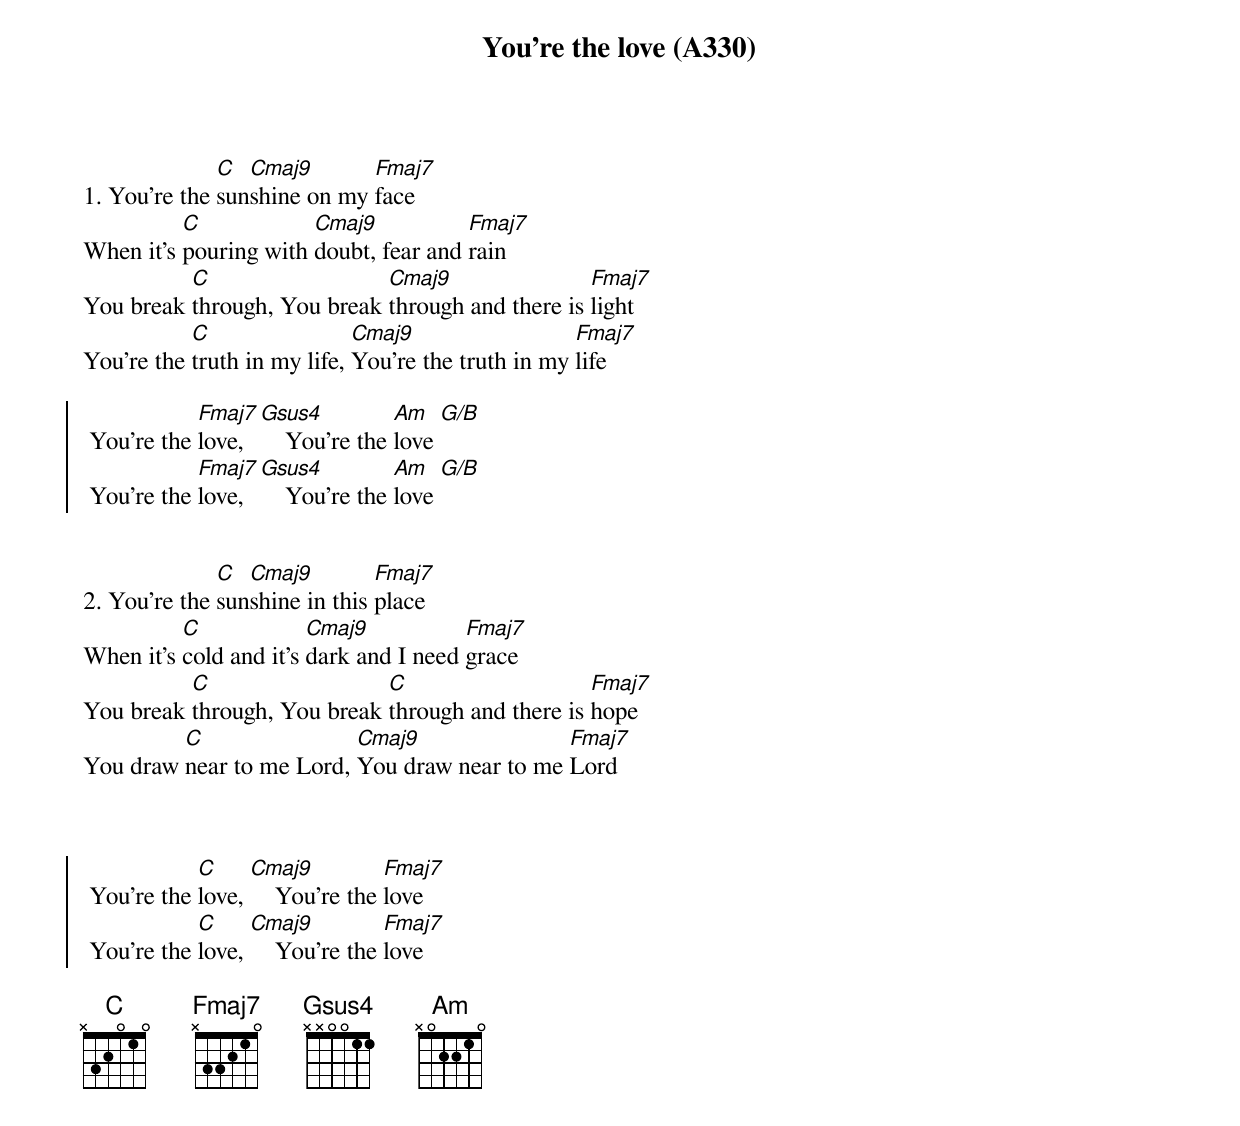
{title: You're the love (A330)}
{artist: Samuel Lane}

1. You’re the [C]sun[Cmaj9]shine on my [Fmaj7]face
When it’s [C]pouring with [Cmaj9]doubt, fear and [Fmaj7]rain
You break [C]through, You break [Cmaj9]through and there is [Fmaj7]light
You’re the [C]truth in my life, [Cmaj9]You’re the truth in my [Fmaj7]life

{soc}
 You’re the [Fmaj7]love, [Gsus4]    You’re the [Am]love [G/B]
 You’re the [Fmaj7]love, [Gsus4]    You’re the [Am]love [G/B]
 {eoc}


2. You’re the [C]sun[Cmaj9]shine in this [Fmaj7]place
When it’s [C]cold and it’s [Cmaj9]dark and I need [Fmaj7]grace
You break [C]through, You break [C]through and there is [Fmaj7]hope
You draw [C]near to me Lord, [Cmaj9]You draw near to me [Fmaj7]Lord



{soc}
 You’re the [C]love, [Cmaj9]    You’re the [Fmaj7]love
 You’re the [C]love, [Cmaj9]    You’re the [Fmaj7]love
 {eoc}

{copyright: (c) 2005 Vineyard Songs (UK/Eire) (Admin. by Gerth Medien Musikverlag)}
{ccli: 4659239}
